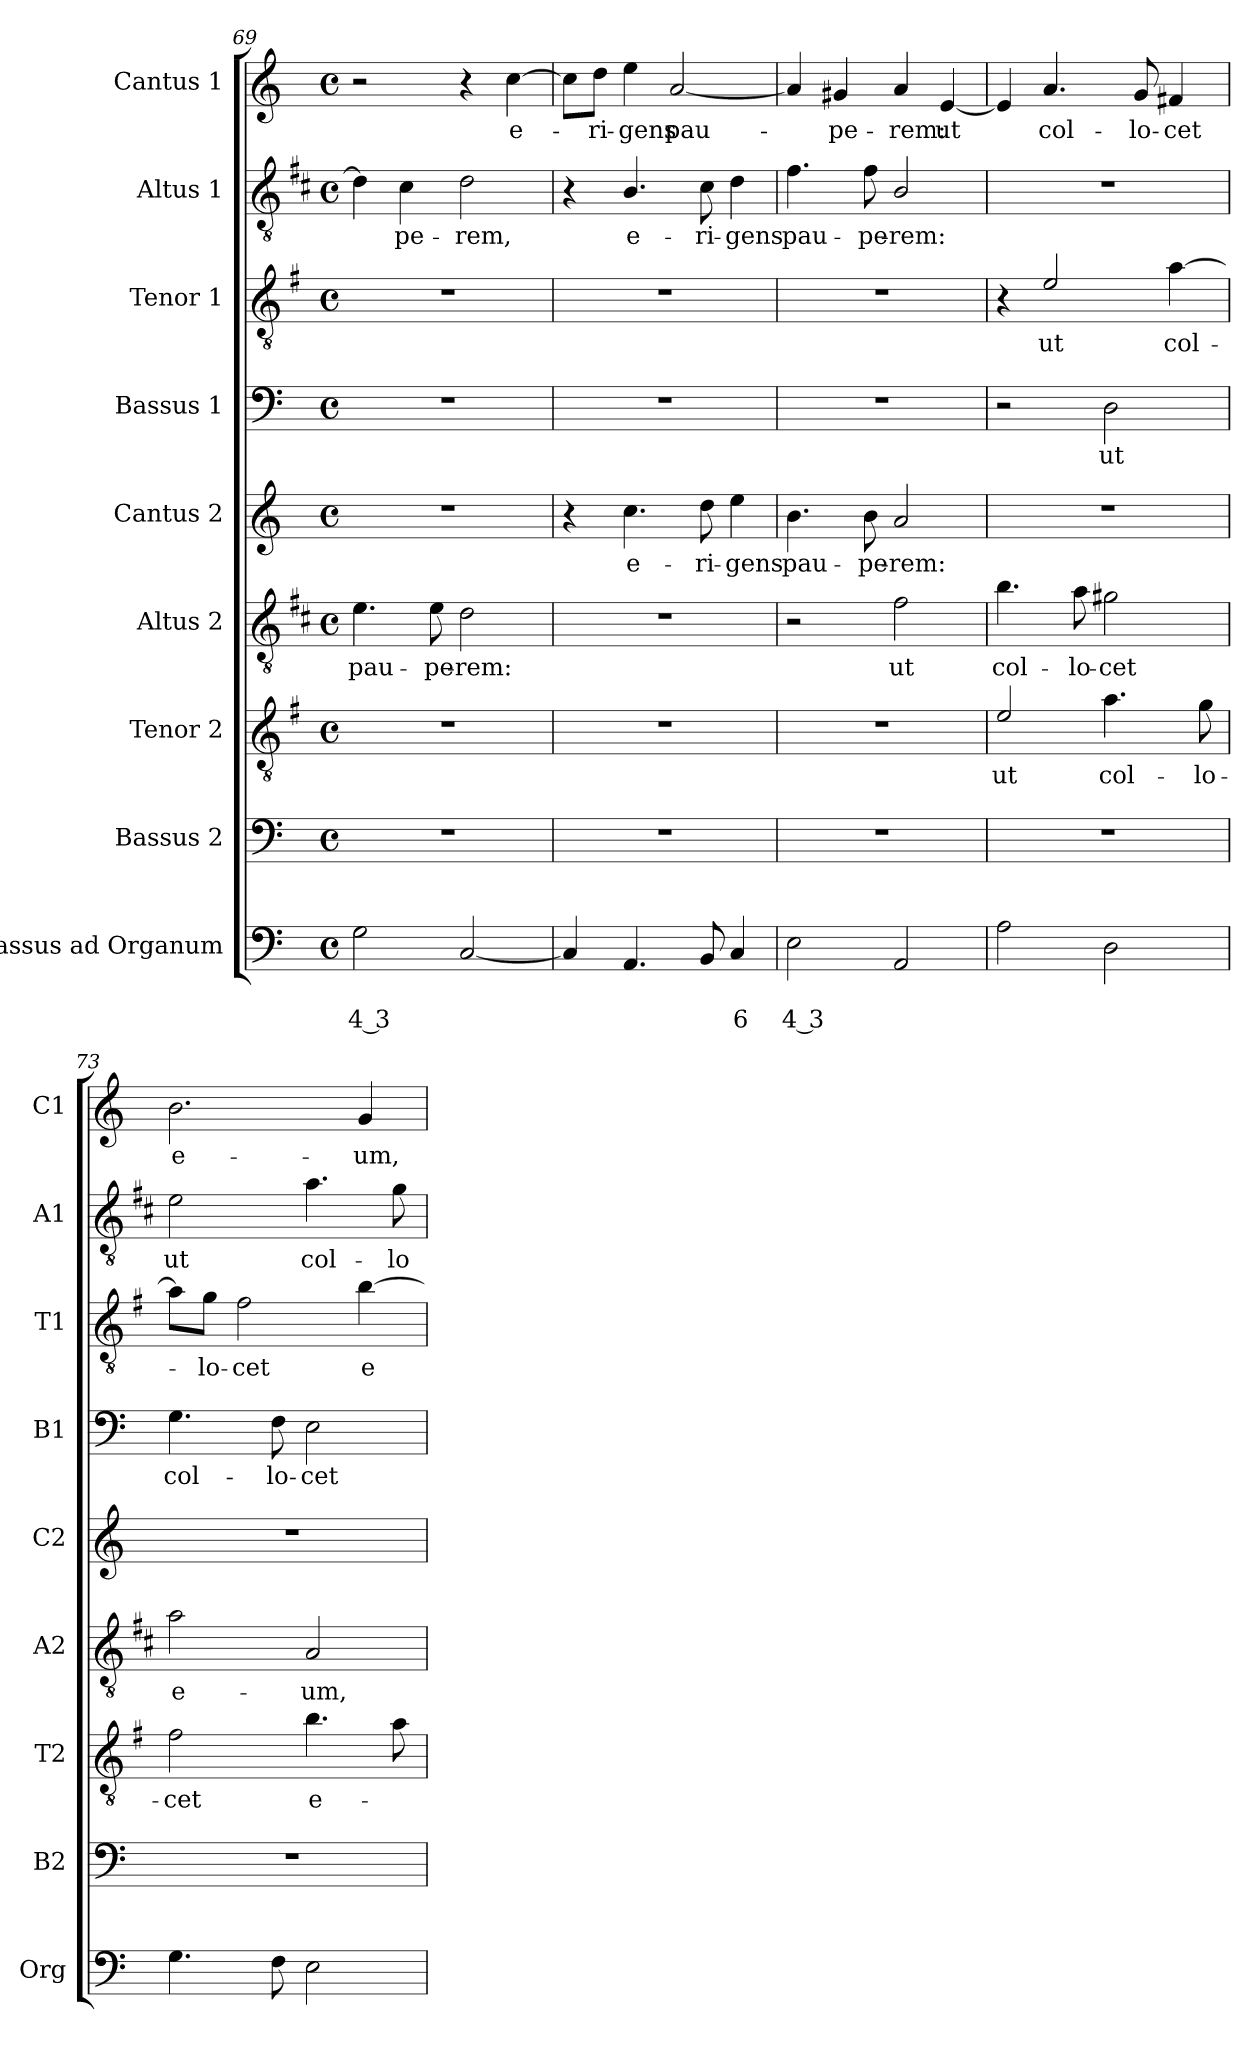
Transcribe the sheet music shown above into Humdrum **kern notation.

**kern	**text	**text	**kern	**kern	**text	**kern	**text	**kern	**text	**kern	**text	**kern	**text	**kern	**text	**kern	**text
*part9	*part9	*part9	*part8	*part7	*part7	*part6	*part6	*part5	*part5	*part4	*part4	*part3	*part3	*part2	*part2	*part1	*part1
*staff9	*staff9	*staff9	*staff8	*staff7	*staff7	*staff6	*staff6	*staff5	*staff5	*staff4	*staff4	*staff3	*staff3	*staff2	*staff2	*staff1	*staff1
*I"Bassus ad Organum	*	*	*I"Bassus 2	*I"Tenor 2	*	*I"Altus 2	*	*I"Cantus 2	*	*I"Bassus 1	*	*I"Tenor 1	*	*I"Altus 1	*	*I"Cantus 1	*
*I'Org	*	*	*I'B2	*I'T2	*	*I'A2	*	*I'C2	*	*I'B1	*	*I'T1	*	*I'A1	*	*I'C1	*
*clefF4	*	*	*clefF4	*clefGv2	*	*clefGv2	*	*clefG2	*	*clefF4	*	*clefGv2	*	*clefGv2	*	*clefG2	*
*	*	*	*	*ITrd4c7	*	*ITrd1c2	*	*	*	*	*	*ITrd4c7	*	*ITrd1c2	*	*	*
*k[]	*	*	*k[]	*k[]	*	*k[]	*	*k[]	*	*k[]	*	*k[]	*	*k[]	*	*k[]	*
*C:	*	*	*C:	*C:	*	*C:	*	*C:	*	*C:	*	*C:	*	*C:	*	*C:	*
*M4/4	*	*	*M4/4	*M4/4	*	*M4/4	*	*M4/4	*	*M4/4	*	*M4/4	*	*M4/4	*	*M4/4	*
*met(c)	*	*	*met(c)	*met(c)	*	*met(c)	*	*met(c)	*	*met(c)	*	*met(c)	*	*met(c)	*	*met(c)	*
=69	=69	=69	=69	=69	=69	=69	=69	=69	=69	=69	=69	=69	=69	=69	=69	=69	=69
!	!	!LO:LY:b	!	!	!	!	!LO:LY:b	!	!	!	!	!	!	!	!	!	!
2G\	.	4 3	1r	1r	.	4.d\	pau-	1r	.	1r	.	1r	.	4c\]	.	2r	.
!	!	!	!	!	!	!	!	!	!	!	!	!	!	!	!LO:LY:b	!	!
.	.	.	.	.	.	.	.	.	.	.	.	.	.	4B\	-pe-	.	.
!	!	!	!	!	!	!	!LO:LY:b	!	!	!	!	!	!	!	!	!	!
.	.	.	.	.	.	8d\	-pe-	.	.	.	.	.	.	.	.	.	.
!	!	!	!	!	!	!	!LO:LY:b	!	!	!	!	!	!	!	!LO:LY:b	!	!
[2C/	.	.	.	.	.	2c\	-rem:	.	.	.	.	.	.	2c\	-rem,	4r	.
!	!	!	!	!	!	!	!	!	!	!	!	!	!	!	!	!	!LO:LY:b
.	.	.	.	.	.	.	.	.	.	.	.	.	.	.	.	[4cc\	e-
=70	=70	=70	=70	=70	=70	=70	=70	=70	=70	=70	=70	=70	=70	=70	=70	=70	=70
4C/]	.	.	1r	1r	.	1r	.	4r	.	1r	.	1r	.	4r	.	8cc\L]	.
!	!	!	!	!	!	!	!	!	!	!	!	!	!	!	!	!	!LO:LY:b
.	.	.	.	.	.	.	.	.	.	.	.	.	.	.	.	8dd\J	-ri-
!	!	!	!	!	!	!	!	!	!LO:LY:b	!	!	!	!	!	!LO:LY:b	!	!LO:LY:b
4.AA/	.	.	.	.	.	.	.	4.cc\	e-	.	.	.	.	4.A/	e-	4ee\	-gens
!	!	!	!	!	!	!	!	!	!	!	!	!	!	!	!	!	!LO:LY:b
.	.	.	.	.	.	.	.	.	.	.	.	.	.	.	.	[2a/	pau-
!	!	!	!	!	!	!	!	!	!LO:LY:b	!	!	!	!	!	!LO:LY:b	!	!
8BB/	.	.	.	.	.	.	.	8dd\	-ri-	.	.	.	.	8B\	-ri-	.	.
!	!	!LO:LY:b	!	!	!	!	!	!	!LO:LY:b	!	!	!	!	!	!LO:LY:b	!	!
4C/	.	6	.	.	.	.	.	4ee\	-gens	.	.	.	.	4c\	-gens	.	.
=71	=71	=71	=71	=71	=71	=71	=71	=71	=71	=71	=71	=71	=71	=71	=71	=71	=71
!	!	!LO:LY:b	!	!	!	!	!	!	!LO:LY:b	!	!	!	!	!	!LO:LY:b	!	!
2E\	.	4 3	1r	1r	.	2r	.	4.b\	pau-	1r	.	1r	.	4.e\	pau-	4a/]	.
!	!	!	!	!	!	!	!	!	!	!	!	!	!	!	!	!	!LO:LY:b
.	.	.	.	.	.	.	.	.	.	.	.	.	.	.	.	4g#X/	-pe-
!	!	!	!	!	!	!	!	!	!LO:LY:b	!	!	!	!	!	!LO:LY:b	!	!
.	.	.	.	.	.	.	.	8b\	-pe-	.	.	.	.	8e\	-pe-	.	.
!	!	!	!	!	!	!	!LO:LY:b	!	!LO:LY:b	!	!	!	!	!	!LO:LY:b	!	!LO:LY:b
2AA/	.	.	.	.	.	2e\	ut	2a/	-rem:	.	.	.	.	2A/	-rem:	4a/	-rem:
!	!	!	!	!	!	!	!	!	!	!	!	!	!	!	!	!	!LO:LY:b
.	.	.	.	.	.	.	.	.	.	.	.	.	.	.	.	[4e/	ut
!!LO:PB:g=z
=72	=72	=72	=72	=72	=72	=72	=72	=72	=72	=72	=72	=72	=72	=72	=72	=72	=72
!	!	!	!	!	!LO:LY:b	!	!LO:LY:b	!	!	!	!	!	!	!	!	!	!
2A\	.	.	1r	2A/	ut	4.a\	col-	1r	.	2r	.	4r	.	1r	.	4e/]	.
!	!	!	!	!	!	!	!	!	!	!	!	!	!LO:LY:b	!	!	!	!LO:LY:b
.	.	.	.	.	.	.	.	.	.	.	.	2A/	ut	.	.	4.a/	col-
!	!	!	!	!	!	!	!LO:LY:b	!	!	!	!	!	!	!	!	!	!
.	.	.	.	.	.	8g\	-lo-	.	.	.	.	.	.	.	.	.	.
!	!	!	!	!	!LO:LY:b	!	!LO:LY:b	!	!	!	!LO:LY:b	!	!	!	!	!	!
2D\	.	.	.	4.d\	col-	2f#X\	-cet	.	.	2D\	ut	.	.	.	.	.	.
!	!	!	!	!	!	!	!	!	!	!	!	!	!	!	!	!	!LO:LY:b
.	.	.	.	.	.	.	.	.	.	.	.	.	.	.	.	8g/	-lo-
!	!	!	!	!	!	!	!	!	!	!	!	!	!LO:LY:b	!	!	!	!LO:LY:b
.	.	.	.	.	.	.	.	.	.	.	.	[4d\	col-	.	.	4f#X/	-cet
!	!	!	!	!	!LO:LY:b	!	!	!	!	!	!	!	!	!	!	!	!
.	.	.	.	8c\	-lo-	.	.	.	.	.	.	.	.	.	.	.	.
=73	=73	=73	=73	=73	=73	=73	=73	=73	=73	=73	=73	=73	=73	=73	=73	=73	=73
!	!	!	!	!	!LO:LY:b	!	!LO:LY:b	!	!	!	!LO:LY:b	!	!	!	!LO:LY:b	!	!LO:LY:b
4.G\	.	.	1r	2B\	-cet	2g\	e-	1r	.	4.G\	col-	8d\L]	.	2d\	ut	2.b\	e-
!	!	!	!	!	!	!	!	!	!	!	!	!	!LO:LY:b	!	!	!	!
.	.	.	.	.	.	.	.	.	.	.	.	8c\J	-lo-	.	.	.	.
!	!	!	!	!	!	!	!	!	!	!	!	!	!LO:LY:b	!	!	!	!
.	.	.	.	.	.	.	.	.	.	.	.	2B\	-cet	.	.	.	.
!	!	!	!	!	!	!	!	!	!	!	!LO:LY:b	!	!	!	!	!	!
8F\	.	.	.	.	.	.	.	.	.	8F\	-lo-	.	.	.	.	.	.
!	!	!	!	!	!LO:LY:b	!	!LO:LY:b	!	!	!	!LO:LY:b	!	!	!	!LO:LY:b	!	!
2E\	.	.	.	4.e\	e-	2G/	-um,	.	.	2E\	-cet	.	.	4.g\	col-	.	.
!	!	!	!	!	!	!	!	!	!	!	!	!	!LO:LY:b	!	!	!	!LO:LY:b
.	.	.	.	.	.	.	.	.	.	.	.	[4e\	e-	.	.	4g/	-um,
!	!	!	!	!	!	!	!	!	!	!	!	!	!	!	!LO:LY:b	!	!
.	.	.	.	8d\	.	.	.	.	.	.	.	.	.	8f\	-lo-	.	.
=	=	=	=	=	=	=	=	=	=	=	=	=	=	=	=	=	=
*-	*-	*-	*-	*-	*-	*-	*-	*-	*-	*-	*-	*-	*-	*-	*-	*-	*-
